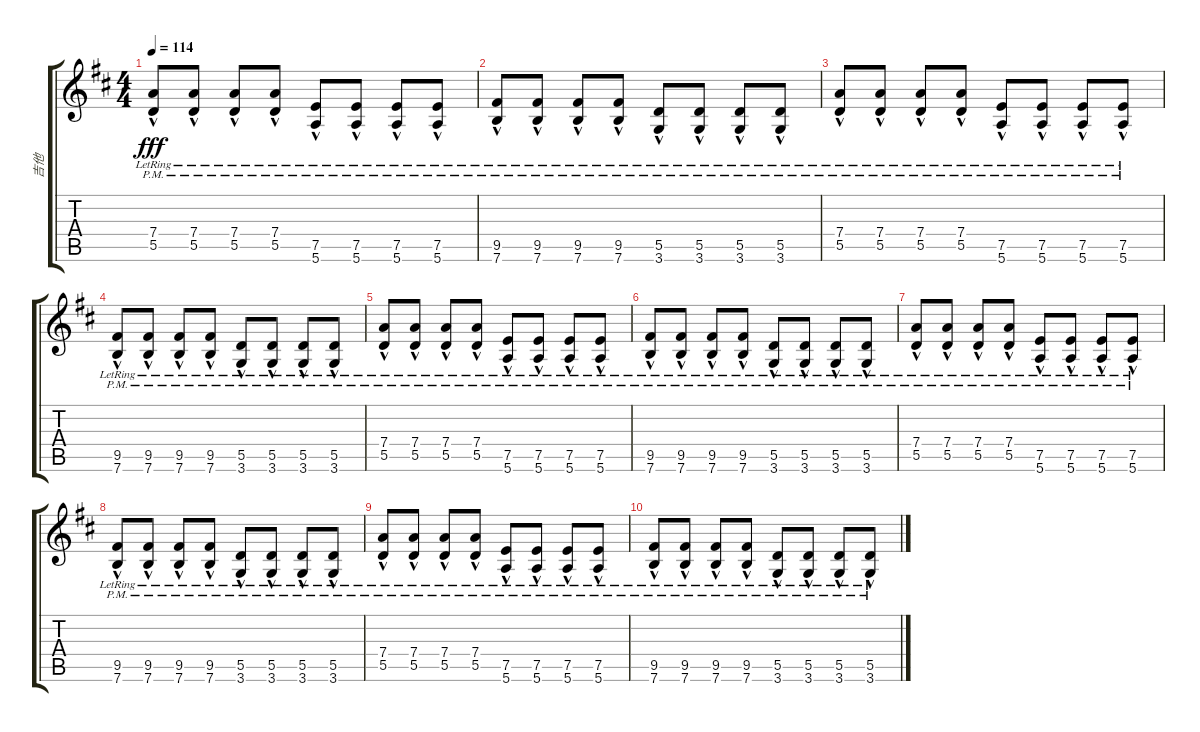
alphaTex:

\track ("吉他" "吉他") {instrument acousticguitarsteel}
\staff {score tabs}
\tuning (E4 B3 G3 D3 A2 E2) {hide}
\ts (4 4)
\tempo 114
\clef g2
\ks d
(7.4{hac pm lr} 5.5{hac pm lr}).8{dy fff} (7.4{hac pm lr} 5.5{hac pm lr}).8 (7.4{hac pm lr} 5.5{hac pm lr}).8 (7.4{hac pm lr} 5.5{hac pm lr}).8 (7.5{hac pm lr} 5.6{hac pm lr}).8 (7.5{hac pm lr} 5.6{hac pm lr}).8 (7.5{hac pm lr} 5.6{hac pm lr}).8 (7.5{hac pm lr} 5.6{hac pm lr}).8 |
(9.5{hac pm lr} 7.6{hac pm lr}).8 (9.5{hac pm lr} 7.6{hac pm lr}).8 (9.5{hac pm lr} 7.6{hac pm lr}).8 (9.5{hac pm lr} 7.6{hac pm lr}).8 (5.5{hac pm lr} 3.6{hac pm lr}).8 (5.5{hac pm lr} 3.6{hac pm lr}).8 (5.5{hac pm lr} 3.6{hac pm lr}).8 (5.5{hac pm lr} 3.6{hac pm lr}).8 |
(7.4{hac pm lr} 5.5{hac pm lr}).8 (7.4{hac pm lr} 5.5{hac pm lr}).8 (7.4{hac pm lr} 5.5{hac pm lr}).8 (7.4{hac pm lr} 5.5{hac pm lr}).8 (7.5{hac pm lr} 5.6{hac pm lr}).8 (7.5{hac pm lr} 5.6{hac pm lr}).8 (7.5{hac pm lr} 5.6{hac pm lr}).8 (7.5{hac pm lr} 5.6{hac pm lr}).8 |
(9.5{hac pm lr} 7.6{hac pm lr}).8 (9.5{hac pm lr} 7.6{hac pm lr}).8 (9.5{hac pm lr} 7.6{hac pm lr}).8 (9.5{hac pm lr} 7.6{hac pm lr}).8 (5.5{hac pm lr} 3.6{hac pm lr}).8 (5.5{hac pm lr} 3.6{hac pm lr}).8 (5.5{hac pm lr} 3.6{hac pm lr}).8 (5.5{hac pm lr} 3.6{hac pm lr}).8 |
(7.4{hac pm lr} 5.5{hac pm lr}).8 (7.4{hac pm lr} 5.5{hac pm lr}).8 (7.4{hac pm lr} 5.5{hac pm lr}).8 (7.4{hac pm lr} 5.5{hac pm lr}).8 (7.5{hac pm lr} 5.6{hac pm lr}).8 (7.5{hac pm lr} 5.6{hac pm lr}).8 (7.5{hac pm lr} 5.6{hac pm lr}).8 (7.5{hac pm lr} 5.6{hac pm lr}).8 |
(9.5{hac pm lr} 7.6{hac pm lr}).8 (9.5{hac pm lr} 7.6{hac pm lr}).8 (9.5{hac pm lr} 7.6{hac pm lr}).8 (9.5{hac pm lr} 7.6{hac pm lr}).8 (5.5{hac pm lr} 3.6{hac pm lr}).8 (5.5{hac pm lr} 3.6{hac pm lr}).8 (5.5{hac pm lr} 3.6{hac pm lr}).8 (5.5{hac pm lr} 3.6{hac pm lr}).8 |
(7.4{hac pm lr} 5.5{hac pm lr}).8 (7.4{hac pm lr} 5.5{hac pm lr}).8 (7.4{hac pm lr} 5.5{hac pm lr}).8 (7.4{hac pm lr} 5.5{hac pm lr}).8 (7.5{hac pm lr} 5.6{hac pm lr}).8 (7.5{hac pm lr} 5.6{hac pm lr}).8 (7.5{hac pm lr} 5.6{hac pm lr}).8 (7.5{hac pm lr} 5.6{hac pm lr}).8 |
(9.5{hac pm lr} 7.6{hac pm lr}).8 (9.5{hac pm lr} 7.6{hac pm lr}).8 (9.5{hac pm lr} 7.6{hac pm lr}).8 (9.5{hac pm lr} 7.6{hac pm lr}).8 (5.5{hac pm lr} 3.6{hac pm lr}).8 (5.5{hac pm lr} 3.6{hac pm lr}).8 (5.5{hac pm lr} 3.6{hac pm lr}).8 (5.5{hac pm lr} 3.6{hac pm lr}).8 |
(7.4{hac pm lr} 5.5{hac pm lr}).8 (7.4{hac pm lr} 5.5{hac pm lr}).8 (7.4{hac pm lr} 5.5{hac pm lr}).8 (7.4{hac pm lr} 5.5{hac pm lr}).8 (7.5{hac pm lr} 5.6{hac pm lr}).8 (7.5{hac pm lr} 5.6{hac pm lr}).8 (7.5{hac pm lr} 5.6{hac pm lr}).8 (7.5{hac pm lr} 5.6{hac pm lr}).8 |
(9.5{hac pm lr} 7.6{hac pm lr}).8 (9.5{hac pm lr} 7.6{hac pm lr}).8 (9.5{hac pm lr} 7.6{hac pm lr}).8 (9.5{hac pm lr} 7.6{hac pm lr}).8 (5.5{hac pm lr} 3.6{hac pm lr}).8 (5.5{hac pm lr} 3.6{hac pm lr}).8 (5.5{hac pm lr} 3.6{hac pm lr}).8 (5.5{hac pm lr} 3.6{hac pm lr}).8
